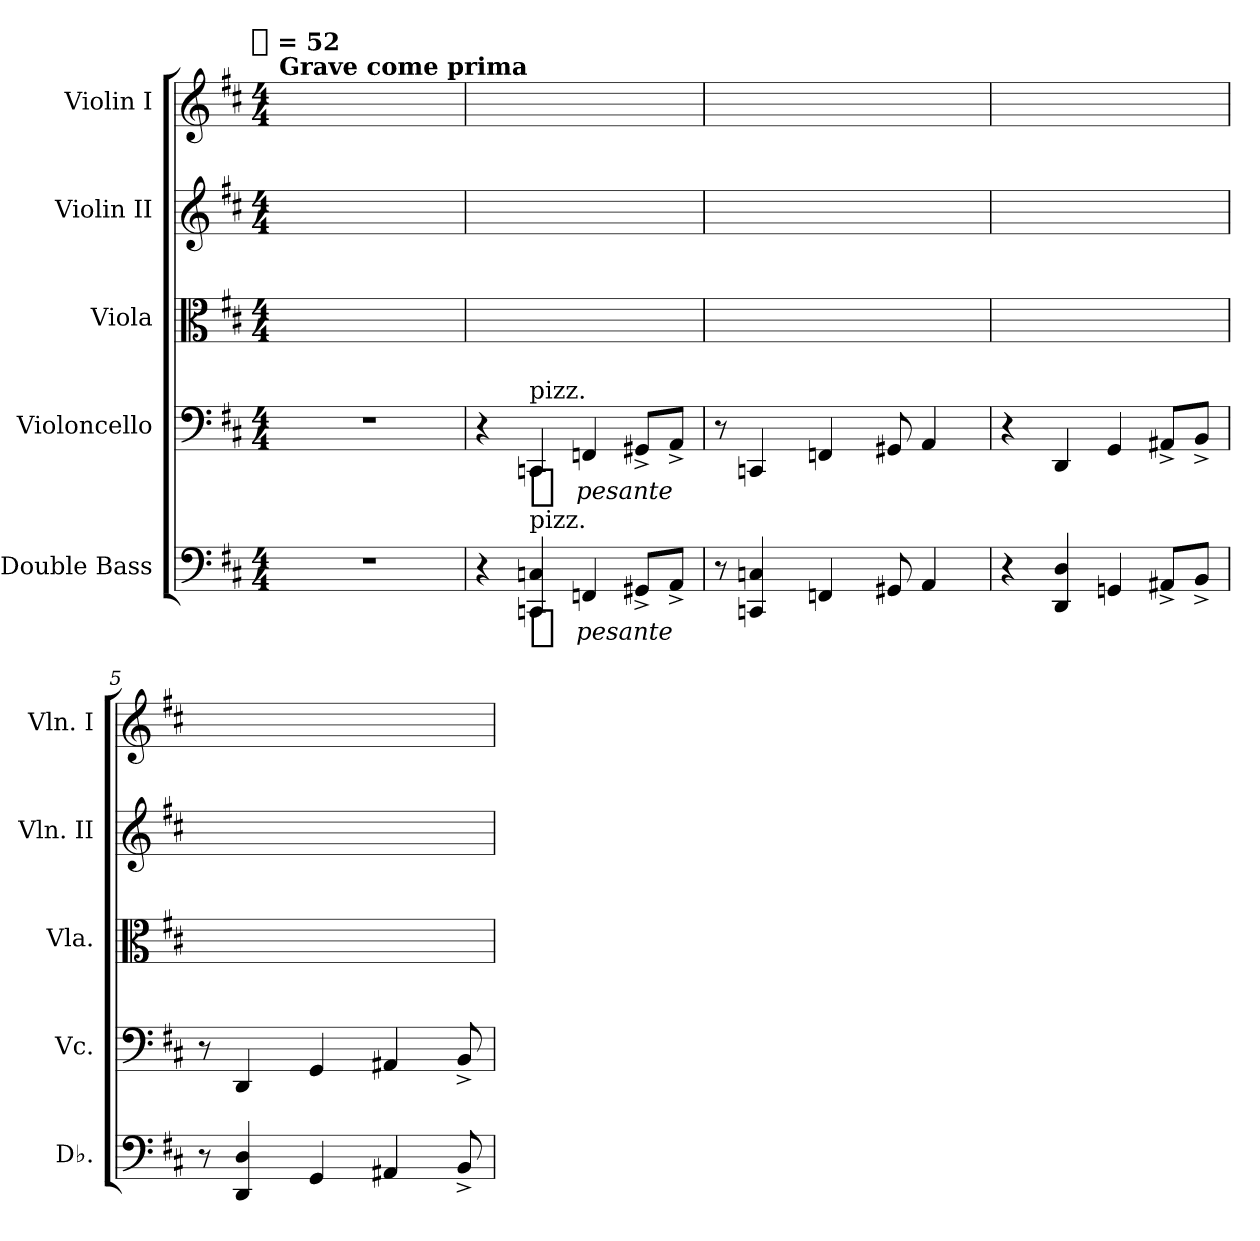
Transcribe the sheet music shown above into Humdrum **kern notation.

**kern	**dynam	**kern	**dynam	**kern	**kern	**kern
*part5	*part5	*part4	*part4	*part3	*part2	*part1
*staff5	*staff5	*staff4	*staff4	*staff3	*staff2	*staff1
*I"Double Bass	*	*I"Violoncello	*	*I"Viola	*I"Violin II	*I"Violin I
*I'Db.	*	*I'Vc.	*	*I'Vla.	*I'Vln. II	*I'Vln. I
*clefF4	*	*clefF4	*	*clefC3	*clefG2	*clefG2
*ITrd7c12	*	*	*	*	*	*
*k[f#c#]	*	*k[f#c#]	*	*k[f#c#]	*k[f#c#]	*k[f#c#]
*D:	*	*D:	*	*D:	*D:	*D:
!!LO:TX:omd:t=[quarter] = 52
*M4/4	*	*M4/4	*	*M4/4	*M4/4	*M4/4
*MM52	*	*MM52	*	*MM52	*MM52	*MM52
=1	=1	=1	=1	=1	=1	=1
!	!	!	!	!	!	!LO:TX:a:B:t=Grave come prima
1r	.	1r	.	2ryy	2ryy	2ryy
.	.	.	.	4ryy	4ryy	4ryy
.	.	.	.	4ryy	4ryy	4ryy
=2	=2	=2	=2	=2	=2	=2
4r	.	4r	.	2.ryy	2.ryy	2.ryy
!	!	!LO:TX:a:t=pizz.	!	!	!	!
!LO:TX:a:t=pizz.	!	!	!	!	!	!
!	!LO:DY:t=%s pesante	!	!LO:DY:t=%s pesante	!	!	!
4CCCn 4CCn	fff	4CCn	fff	.	.	.
4FFFn	.	4FFn	.	.	.	.
8GGG#X^L	.	8GG#X^L	.	4ryy	4ryy	4ryy
8AAA^J	.	8AA^J	.	.	.	.
=3	=3	=3	=3	=3	=3	=3
8r	.	8r	.	4ryy	4ryy	4ryy
4CCCn 4CCn	.	4CCn	.	.	.	.
.	.	.	.	4ryy	4ryy	4ryy
4FFFn	.	4FFn	.	.	.	.
.	.	.	.	4ryy	4ryy	4ryy
8GGG#X	.	8GG#X	.	.	.	.
4AAA	.	4AA	.	8ryy	8ryy	8ryy
.	.	.	.	8ryy	8ryy	8ryy
=4	=4	=4	=4	=4	=4	=4
4r	.	4r	.	2ryy	2ryy	2ryy
4DDD 4DD	.	4DD	.	.	.	.
4GGGn	.	4GG	.	4ryy	4ryy	4ryy
8AAA#X^L	.	8AA#X^L	.	4ryy	4ryy	4ryy
8BBB^J	.	8BB^J	.	.	.	.
=5	=5	=5	=5	=5	=5	=5
8r	.	8r	.	4ryy	4ryy	4ryy
4DDD 4DD	.	4DD	.	.	.	.
.	.	.	.	4ryy	4ryy	4ryy
4GGG	.	4GG	.	.	.	.
.	.	.	.	4ryy	4ryy	4ryy
4AAA#X	.	4AA#X	.	.	.	.
.	.	.	.	4ryy	4ryy	4ryy
8BBB^	.	8BB^	.	.	.	.
=	=	=	=	=	=	=
*-	*-	*-	*-	*-	*-	*-
